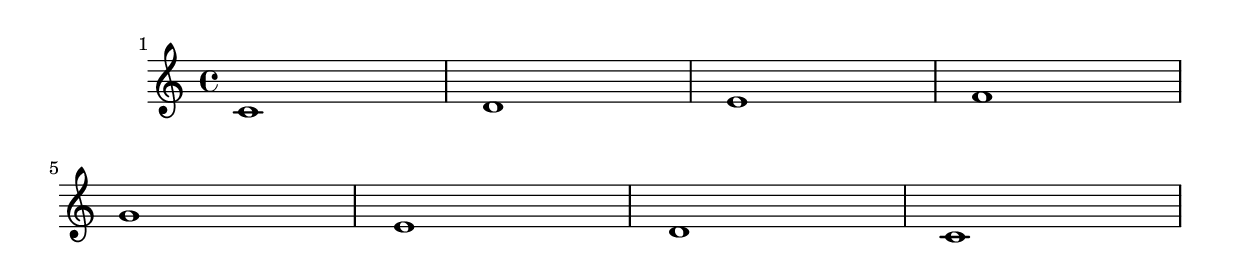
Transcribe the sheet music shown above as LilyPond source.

%% Do not edit this file; it is automatically
%% generated from LSR http://lsr.dsi.unimi.it
%% This file is in the public domain.
\version "2.13.29"

\header {
  lsrtags = "rhythms"

%% Translation of GIT committish: 0b55335aeca1de539bf1125b717e0c21bb6fa31b
  texidoces = "

De forma predeterminada se suprime el número del primer compás de una
partitura si es menor o igual a @q{1}.  Al establecer el valor de
@code{barNumberVisibility} a @code{all-bar-numbers-visible}, se puede
imprimir cualquier número de compás para el primer compás y todos los
siguientes.  Observe que, para que esto funcione, se debe insertar una
líinea divisoria vacía antes de la primera nota.

"

  doctitlees = "Imprimir el número de compás en el primer compás"



%% Translation of GIT committish: 0a868be38a775ecb1ef935b079000cebbc64de40
  texidocde = "
Standardmäßig wird die erste Taktzahl einer Paritur nicht gesetzt,
wenn sie weniger oder gleich '1' ist.  Indem man @code{barNumberVisibility}
auf @code{all-bar-numbers-visible} setzt, kann eine beliebige
Taktzahl für den ersten und die folgenden Takte gesetzt werden.
Eine leere Taktlinie muss jedoch vor der ersten Note eingefügt
werden, damit das funktioniert.

"
  doctitlede = "Setzen der Taktnummer für den ersten Takt"



%% Translation of GIT committish: 374d57cf9b68ddf32a95409ce08ba75816900f6b
  texidocfr = "
Par défaut, LilyPond n'affiche pas le premier numéro de mesure s'il est
inférieur à 2. Le fait de définir @code{barNumberVisibility} à
@code{all-bar-numbers-visible} vous permettra d'imprimer n'importe quel
numéro pour la première mesure.  À noter que l'impression d'un numéro
de mesure ne peut intervenir que s'il y a une barre.  Aussi, pour
pouvoir le faire au début d'un morceau, devrez-vous ajouter une barre
vide avant la première note.

"
  doctitlefr = "Afficher le numéro de la première mesure"

  texidoc = "
By default, the first bar number in a score is suppressed if it is less
than or equal to `1'.  By setting @code{barNumberVisibility} to
@code{all-bar-numbers-visible}, any bar number can be printed for the
first measure and all subsequent measures.  Note that an empty bar line
must be inserted before the first note for this to work.

"
  doctitle = "Printing the bar number for the first measure"
} % begin verbatim

\relative c' {
  \set Score.barNumberVisibility = #all-bar-numbers-visible
  \bar ""
  c1 | d | e | f \break
  g1 | e | d | c
}

